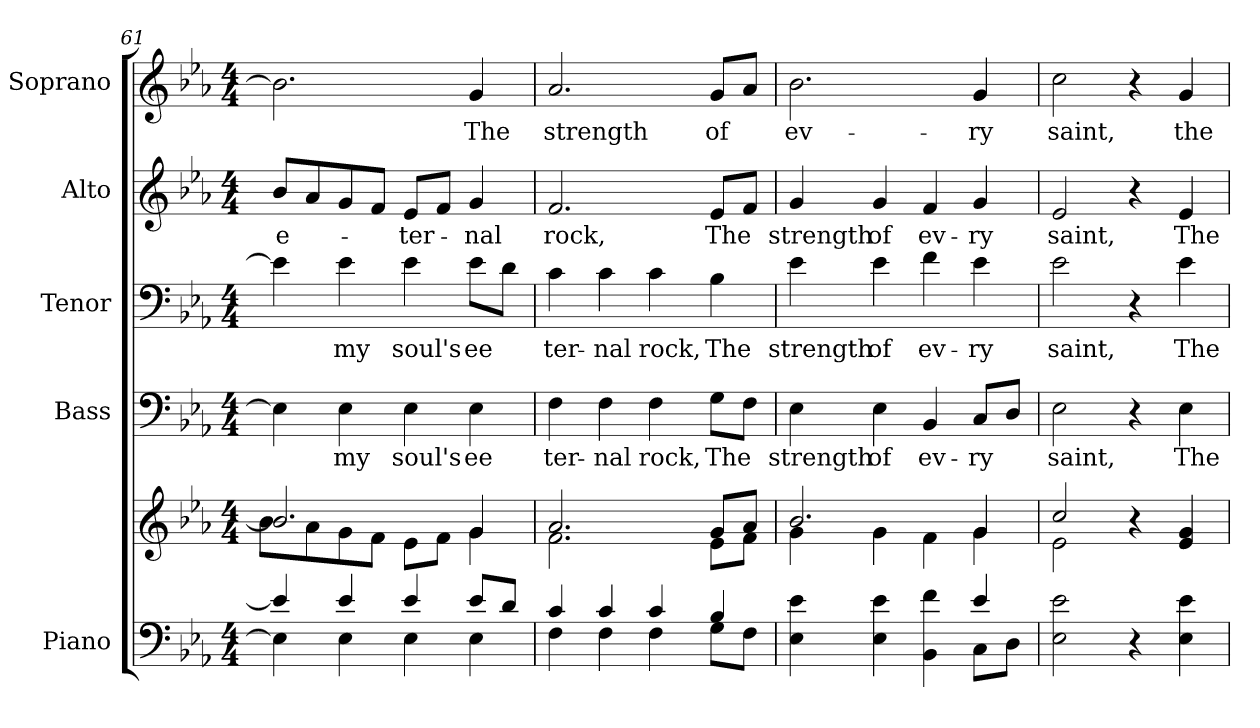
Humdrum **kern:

**kern	**kern	**kern	**text	**kern	**text	**kern	**text	**kern	**text
*part5	*part5	*part4	*part4	*part3	*part3	*part2	*part2	*part1	*part1
*staff6	*staff5	*staff4	*staff4	*staff3	*staff3	*staff2	*staff2	*staff1	*staff1
*I"Piano	*	*I"Bass	*	*I"Tenor	*	*I"Alto	*	*I"Soprano	*
*I'Pno.	*	*I'B.	*	*I'T.	*	*I'A.	*	*I'S.	*
*clefF4	*clefG2	*clefF4	*	*clefF4	*	*clefG2	*	*clefG2	*
*k[b-e-a-]	*k[b-e-a-]	*k[b-e-a-]	*	*k[b-e-a-]	*	*k[b-e-a-]	*	*k[b-e-a-]	*
*E-:	*E-:	*E-:	*	*E-:	*	*E-:	*	*E-:	*
*M4/4	*M4/4	*M4/4	*	*M4/4	*	*M4/4	*	*M4/4	*
=61	=61	=61	=61	=61	=61	=61	=61	=61	=61
*^	*^	*	*	*	*	*	*	*	*
!	!	!	!	!	!	!	!	!	!LO:LY:b:color=#000000	!	!
4e-i/]	4E-i\]	2.b-i/]	8b-i\L	4E-i\]	.	4e-i\]	.	8b-i/L	e-	2.b-i\]	.
.	.	.	8a-i\	.	.	.	.	8a-i/	.	.	.
!	!	!	!	!	!LO:LY:b:color=#000000	!	!	!	!	!	!
!	!	!	!	!	!	!	!LO:LY:b:color=#000000	!	!	!	!
4e-i/	4E-i\	.	8gi\	4E-i\	my	4e-i\	my	8gi/	.	.	.
.	.	.	8fi\J	.	.	.	.	8fi/J	.	.	.
!	!	!	!	!	!LO:LY:b:color=#000000	!	!	!	!	!	!
!	!	!	!	!	!	!	!LO:LY:b:color=#000000	!	!	!	!
!	!	!	!	!	!	!	!	!	!LO:LY:b:color=#000000	!	!
4e-i/	4E-i\	.	8e-i\L	4E-i\	soul's	4e-i\	soul's	8e-i/L	-ter-	.	.
.	.	.	8fi\J	.	.	.	.	8fi/J	.	.	.
!	!	!	!	!	!LO:LY:b:color=#000000	!	!	!	!	!	!
!	!	!	!	!	!	!	!LO:LY:b:color=#000000	!	!	!	!
!	!	!	!	!	!	!	!	!	!LO:LY:b:color=#000000	!	!
!	!	!	!	!	!	!	!	!	!	!	!LO:LY:b:color=#000000
8e-i/L	4E-i\	4gi/	4gi\	4E-i\	ee	8e-i\L	ee	4gi/	-nal	4gi/	The
8di/J	.	.	.	.	.	8di\J	.	.	.	.	.
!!LO:LB:g=z
=62	=62	=62	=62	=62	=62	=62	=62	=62	=62	=62	=62
!	!	!	!	!	!LO:LY:b:color=#000000	!	!	!	!	!	!
!	!	!	!	!	!	!	!LO:LY:b:color=#000000	!	!	!	!
!	!	!	!	!	!	!	!	!	!LO:LY:b:color=#000000	!	!
!	!	!	!	!	!	!	!	!	!	!	!LO:LY:b:color=#000000
4ci/	4Fi\	2.a-i/	2.fi\	4Fi\	ter-	4ci\	ter-	2.fi/	rock,	2.a-i/	strength
!	!	!	!	!	!LO:LY:b:color=#000000	!	!	!	!	!	!
!	!	!	!	!	!	!	!LO:LY:b:color=#000000	!	!	!	!
4ci/	4Fi\	.	.	4Fi\	-nal	4ci\	-nal	.	.	.	.
!	!	!	!	!	!LO:LY:b:color=#000000	!	!	!	!	!	!
!	!	!	!	!	!	!	!LO:LY:b:color=#000000	!	!	!	!
4ci/	4Fi\	.	.	4Fi\	rock,	4ci\	rock,	.	.	.	.
!	!	!	!	!	!LO:LY:b:color=#000000	!	!	!	!	!	!
!	!	!	!	!	!	!	!LO:LY:b:color=#000000	!	!	!	!
!	!	!	!	!	!	!	!	!	!LO:LY:b:color=#000000	!	!
!	!	!	!	!	!	!	!	!	!	!	!LO:LY:b:color=#000000
4B-i/	8Gi\L	8gi/L	8e-i\L	8Gi\L	The	4B-i\	The	8e-i/L	The	8gi/L	of
.	8Fi\J	8a-i/J	8fi\J	8Fi\J	.	.	.	8fi/J	.	8a-i/J	.
=63	=63	=63	=63	=63	=63	=63	=63	=63	=63	=63	=63
!	!	!	!	!	!LO:LY:b:color=#000000	!	!	!	!	!	!
!	!	!	!	!	!	!	!LO:LY:b:color=#000000	!	!	!	!
!	!	!	!	!	!	!	!	!	!LO:LY:b:color=#000000	!	!
!	!	!	!	!	!	!	!	!	!	!	!LO:LY:b:color=#000000
4E-i\ 4e-i	2ryy	2.b-i/	4gi\	4E-i\	strength	4e-i\	strength	4gi/	strength	2.b-i\	ev-
!	!	!	!	!	!LO:LY:b:color=#000000	!	!	!	!	!	!
!	!	!	!	!	!	!	!LO:LY:b:color=#000000	!	!	!	!
!	!	!	!	!	!	!	!	!	!LO:LY:b:color=#000000	!	!
4E-i\ 4e-i	.	.	4gi\	4E-i\	of	4e-i\	of	4gi/	of	.	.
!	!	!	!	!	!LO:LY:b:color=#000000	!	!	!	!	!	!
!	!	!	!	!	!	!	!LO:LY:b:color=#000000	!	!	!	!
!	!	!	!	!	!	!	!	!	!LO:LY:b:color=#000000	!	!
4BB-i\ 4fi	4ryy	.	4fi\	4BB-i/	ev-	4fi\	ev-	4fi/	ev-	.	.
!	!	!	!	!	!LO:LY:b:color=#000000	!	!	!	!	!	!
!	!	!	!	!	!	!	!LO:LY:b:color=#000000	!	!	!	!
!	!	!	!	!	!	!	!	!	!LO:LY:b:color=#000000	!	!
!	!	!	!	!	!	!	!	!	!	!	!LO:LY:b:color=#000000
4e-i/	8Ci\L	4gi/	4gi\	8Ci/L	-ry	4e-i\	-ry	4gi/	-ry	4gi/	-ry
.	8Di\J	.	.	8Di/J	.	.	.	.	.	.	.
*v	*v	*	*	*	*	*	*	*	*	*	*
=64	=64	=64	=64	=64	=64	=64	=64	=64	=64	=64
*^	*	*	*	*	*	*	*	*	*	*
!	!	!	!	!	!LO:LY:b:color=#000000	!	!	!	!	!	!
*v	*v	*	*	*	*	*	*	*	*	*	*
*^	*	*	*	*	*	*	*	*	*	*
!	!	!	!	!	!	!	!LO:LY:b:color=#000000	!	!	!	!
*v	*v	*	*	*	*	*	*	*	*	*	*
*^	*	*	*	*	*	*	*	*	*	*
!	!	!	!	!	!	!	!	!	!LO:LY:b:color=#000000	!	!
*v	*v	*	*	*	*	*	*	*	*	*	*
*^	*	*	*	*	*	*	*	*	*	*
!	!	!	!	!	!	!	!	!	!	!	!LO:LY:b:color=#000000
*v	*v	*	*	*	*	*	*	*	*	*	*
2E-i\ 2e-i	2cci/	2e-i\	2E-i\	saint,	2e-i\	saint,	2e-i/	saint,	2cci\	saint,
4r	4r	4ryy	4r	.	4r	.	4r	.	4r	.
!	!	!	!	!LO:LY:b:color=#000000	!	!	!	!	!	!
!	!	!	!	!	!	!LO:LY:b:color=#000000	!	!	!	!
!	!	!	!	!	!	!	!	!LO:LY:b:color=#000000	!	!
!	!	!	!	!	!	!	!	!	!	!LO:LY:b:color=#000000
4E-i\ 4e-i	4e-i/ 4gi	4ryy	4E-i\	The	4e-i\	The	4e-i/	The	4gi/	the
*	*v	*v	*	*	*	*	*	*	*	*
=	=	=	=	=	=	=	=	=	=
*-	*-	*-	*-	*-	*-	*-	*-	*-	*-
